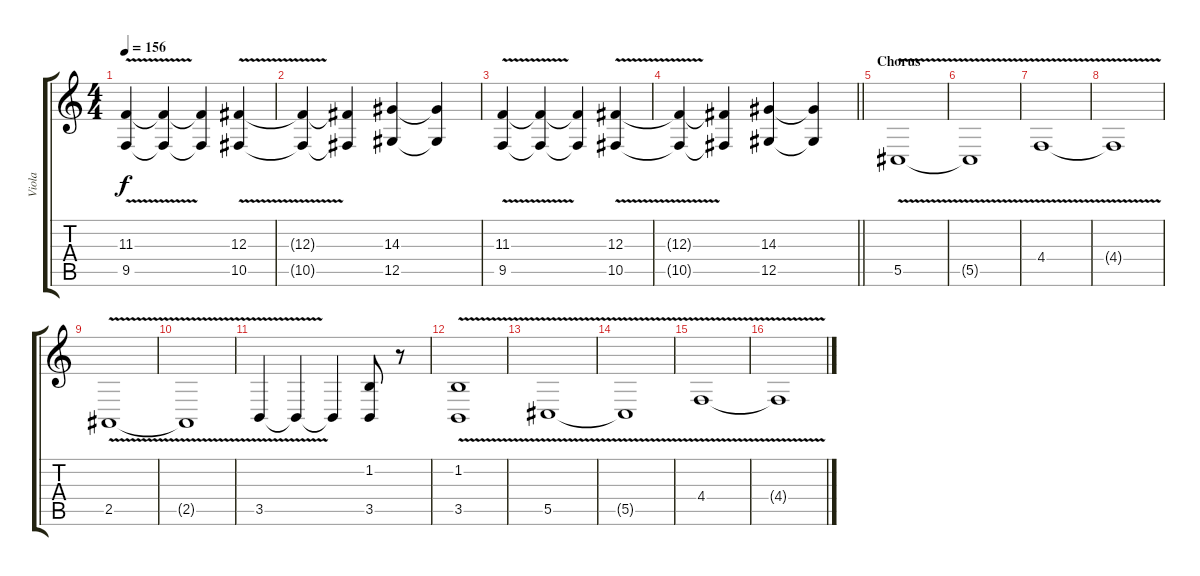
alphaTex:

\track ("Viola" "Viola") {instrument viola}
\staff {score tabs}
\tuning (Eb4 Bb3 Gb3 Db3 Ab2 Db2) {hide}
\ts (4 4)
\tempo 156
\clef g2
\ks c
(11.3 9.5{v}).4{dy f} (11.3{t} 9.5{t}).4 (11.3{t} 9.5{t}).4 (12.3 10.5{v}).4 |
(12.3{t} 10.5{t}).4 (12.3{t} 10.5{t}).4 (14.3 12.5).4 (14.3{t} 12.5{t}).4 |
(11.3 9.5{v}).4 (11.3{t} 9.5{t}).4 (11.3{t} 9.5{t}).4 (12.3 10.5{v}).4 |
\barLineRight lightlight
(12.3{t} 10.5{t}).4 (12.3{t} 10.5{t}).4 (14.3 12.5).4 (14.3{t} 12.5{t}).4 |
\section ("" "Chorus")
5.5{v}.1 |
5.5{t}.1 |
4.4{v}.1 |
4.4{t}.1 |
2.5{v}.1 |
2.5{t}.1 |
3.5{v}.4 3.5{t}.4 3.5{t}.4 (1.2 3.5).8 r.8 |
(1.2 3.5{v}).1 |
5.5{v}.1 |
5.5{t}.1 |
4.4{v}.1 |
4.4{t}.1
